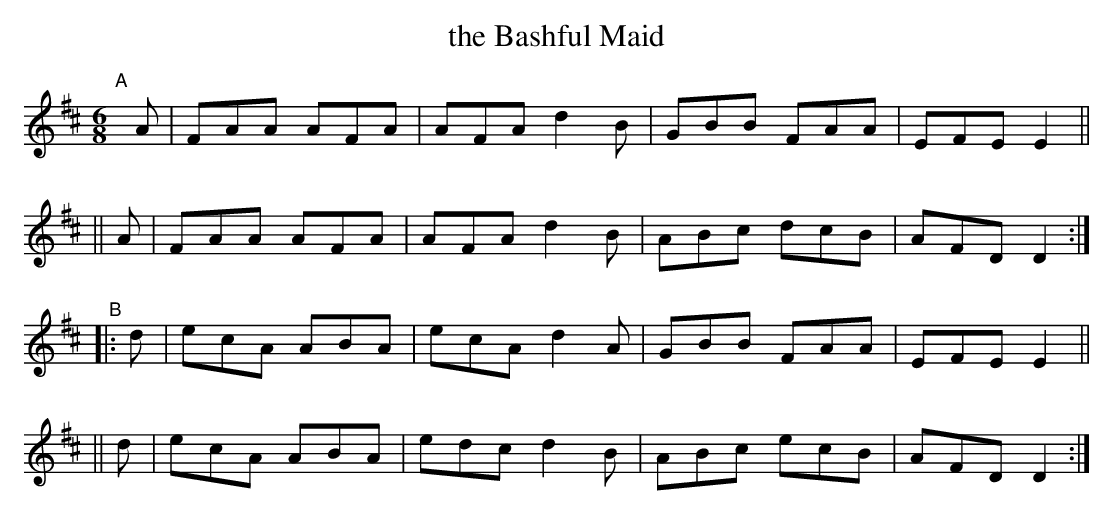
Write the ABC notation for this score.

X:1
T: the Bashful Maid
M: 6/8
L: 1/8
K: D
"^A"\
[|]A | FAA AFA | AFA d2B | GBB FAA | EFE E2 ||
|| A | FAA AFA | AFA d2B | ABc dcB | AFD D2 :|
"^B"\
|: d | ecA ABA | ecA d2A | GBB FAA | EFE E2 ||
|| d | ecA ABA | edc d2B | ABc ecB | AFD D2 :|
